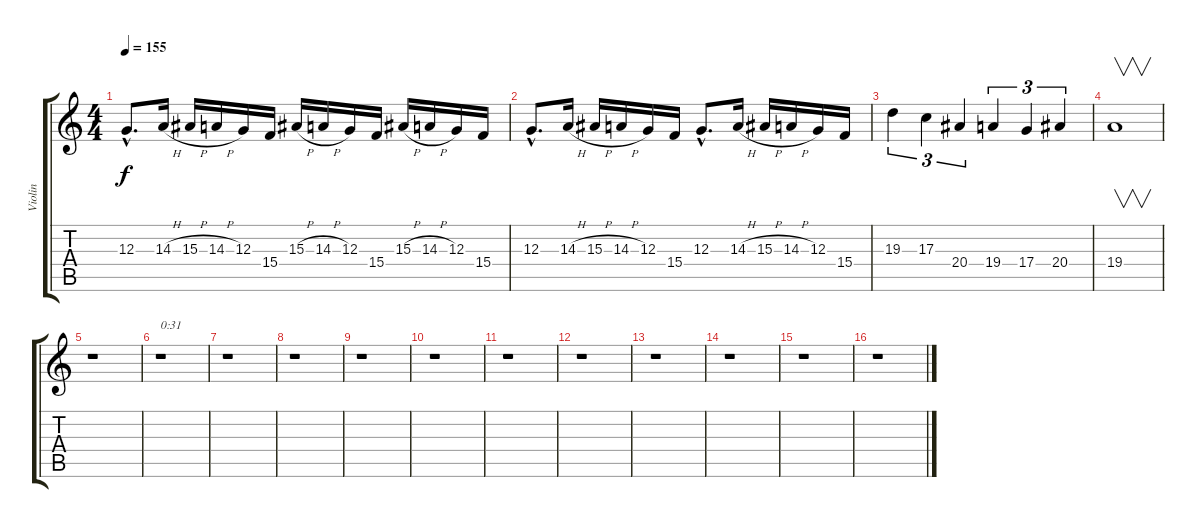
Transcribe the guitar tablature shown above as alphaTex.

\track ("Violin" "Violin") {instrument violin}
\staff {score tabs}
\tuning (E4 B3 G3 D3 A2 E2) {hide}
\ts (4 4)
\tempo 155
\clef g2
\ks c
12.3{hac}.8{d dy f} 14.3{h}.16 15.3{h}.16 14.3{h}.16 12.3.16 15.4.16 15.3{h}.16 14.3{h}.16 12.3.16 15.4.16 15.3{h}.16 14.3{h}.16 12.3.16 15.4.16 |
12.3{hac}.8{d} 14.3{h}.16 15.3{h}.16 14.3{h}.16 12.3.16 15.4.16 12.3{hac}.8{d} 14.3{h}.16 15.3{h}.16 14.3{h}.16 12.3.16 15.4.16 |
19.3.4{tu (3 2)} 17.3.4{tu (3 2)} 20.4.4{tu (3 2)} 19.4.4{tu (3 2)} 17.4.4{tu (3 2)} 20.4.4{tu (3 2)} |
19.4.1{v} |
r.1 |
r.1{txt "0:31"} |
r.1 |
r.1 |
r.1 |
r.1 |
r.1 |
r.1 |
r.1 |
r.1 |
r.1 |
r.1
